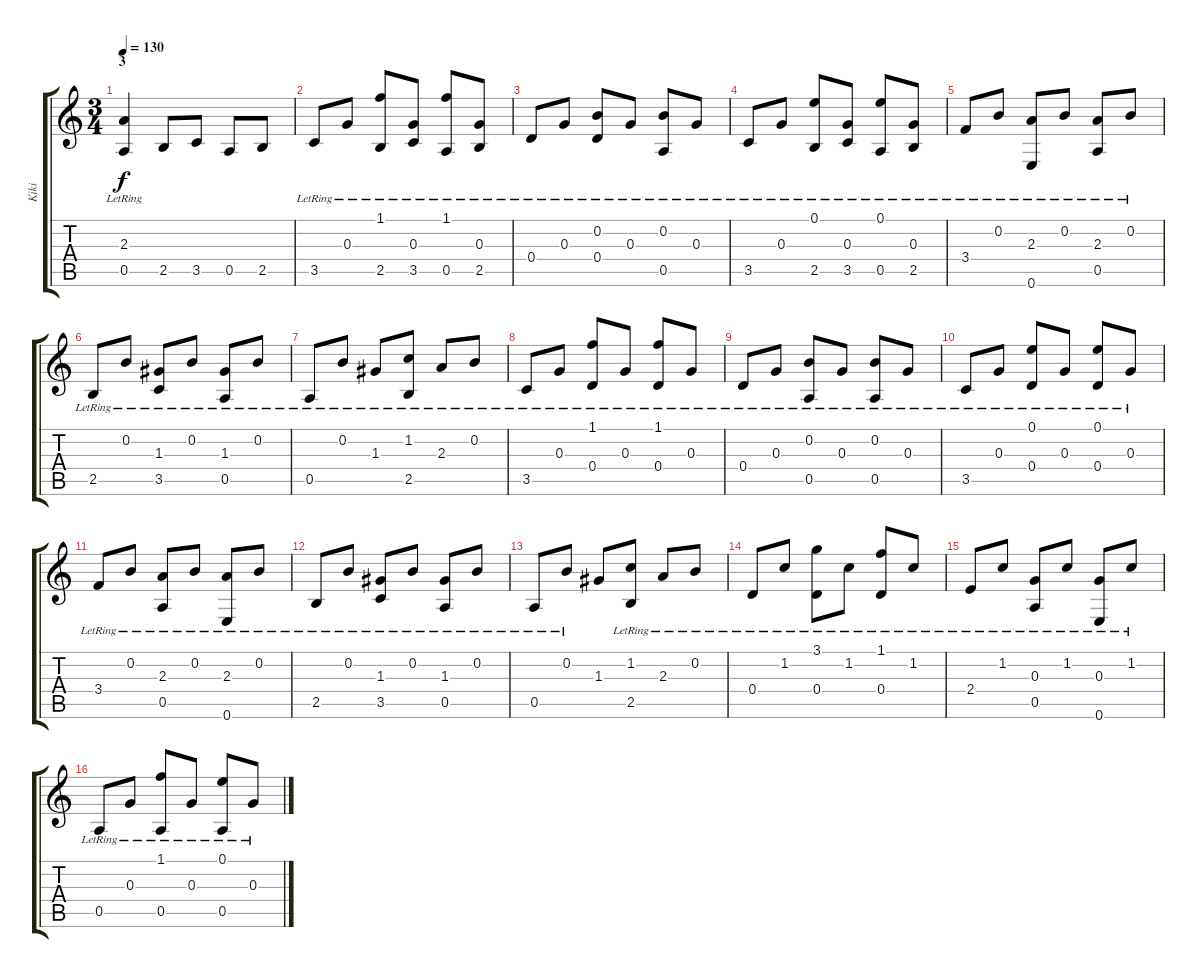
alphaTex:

\track ("Kiki" "Kiki") {instrument acousticguitarnylon}
\staff {score tabs}
\tuning (E4 B3 G3 D3 A2 E2) {hide}
\ts (3 4)
\section ("" "3")
\tempo 130
\clef g2
\ks c
(2.3{lr} 0.5).4{dy f} 2.5.8 3.5.8 0.5.8 2.5.8 |
3.5{lr}.8 0.3{lr}.8 (1.1{lr} 2.5).8 (0.3{lr} 3.5).8 (1.1{lr} 0.5).8 (0.3{lr} 2.5).8 |
0.4{lr}.8 0.3{lr}.8 (0.2{lr} 0.4{lr}).8 0.3{lr}.8 (0.2{lr} 0.5{lr}).8 0.3{lr}.8 |
3.5{lr}.8 0.3{lr}.8 (0.1{lr} 2.5).8 (0.3{lr} 3.5).8 (0.1{lr} 0.5).8 (0.3{lr} 2.5).8 |
3.4{lr}.8 0.2{lr}.8 (2.3{lr} 0.6{lr}).8 0.2{lr}.8 (2.3{lr} 0.5{lr}).8 0.2{lr}.8 |
2.5{lr}.8 0.2{lr}.8 (1.3{lr} 3.5{lr}).8 0.2{lr}.8 (1.3{lr} 0.5{lr}).8 0.2{lr}.8 |
0.5{lr}.8 0.2{lr}.8 1.3{lr}.8 (1.2{lr} 2.5{lr}).8 2.3{lr}.8 0.2{lr}.8 |
3.5{lr}.8 0.3{lr}.8 (1.1{lr} 0.4{lr}).8 0.3{lr}.8 (1.1{lr} 0.4{lr}).8 0.3{lr}.8 |
0.4{lr}.8 0.3{lr}.8 (0.2{lr} 0.5{lr}).8 0.3{lr}.8 (0.2{lr} 0.5{lr}).8 0.3{lr}.8 |
3.5{lr}.8 0.3{lr}.8 (0.1{lr} 0.4{lr}).8 0.3{lr}.8 (0.1{lr} 0.4{lr}).8 0.3{lr}.8 |
3.4{lr}.8 0.2{lr}.8 (2.3{lr} 0.5{lr}).8 0.2{lr}.8 (2.3{lr} 0.6{lr}).8 0.2{lr}.8 |
2.5{lr}.8 0.2{lr}.8 (1.3{lr} 3.5{lr}).8 0.2{lr}.8 (1.3{lr} 0.5{lr}).8 0.2{lr}.8 |
0.5{lr}.8 0.2{lr}.8 1.3.8 (1.2{lr} 2.5{lr}).8 2.3{lr}.8 0.2{lr}.8 |
0.4{lr}.8 1.2{lr}.8 (3.1{lr} 0.4{lr}).8 1.2{lr}.8 (1.1{lr} 0.4{lr}).8 1.2{lr}.8 |
2.4{lr}.8 1.2{lr}.8 (0.3{lr} 0.5{lr}).8 1.2{lr}.8 (0.3{lr} 0.6{lr}).8 1.2{lr}.8 |
0.5{lr}.8 0.3{lr}.8 (1.1{lr} 0.5{lr}).8 0.3{lr}.8 (0.1{lr} 0.5{lr}).8 0.3{lr}.8
